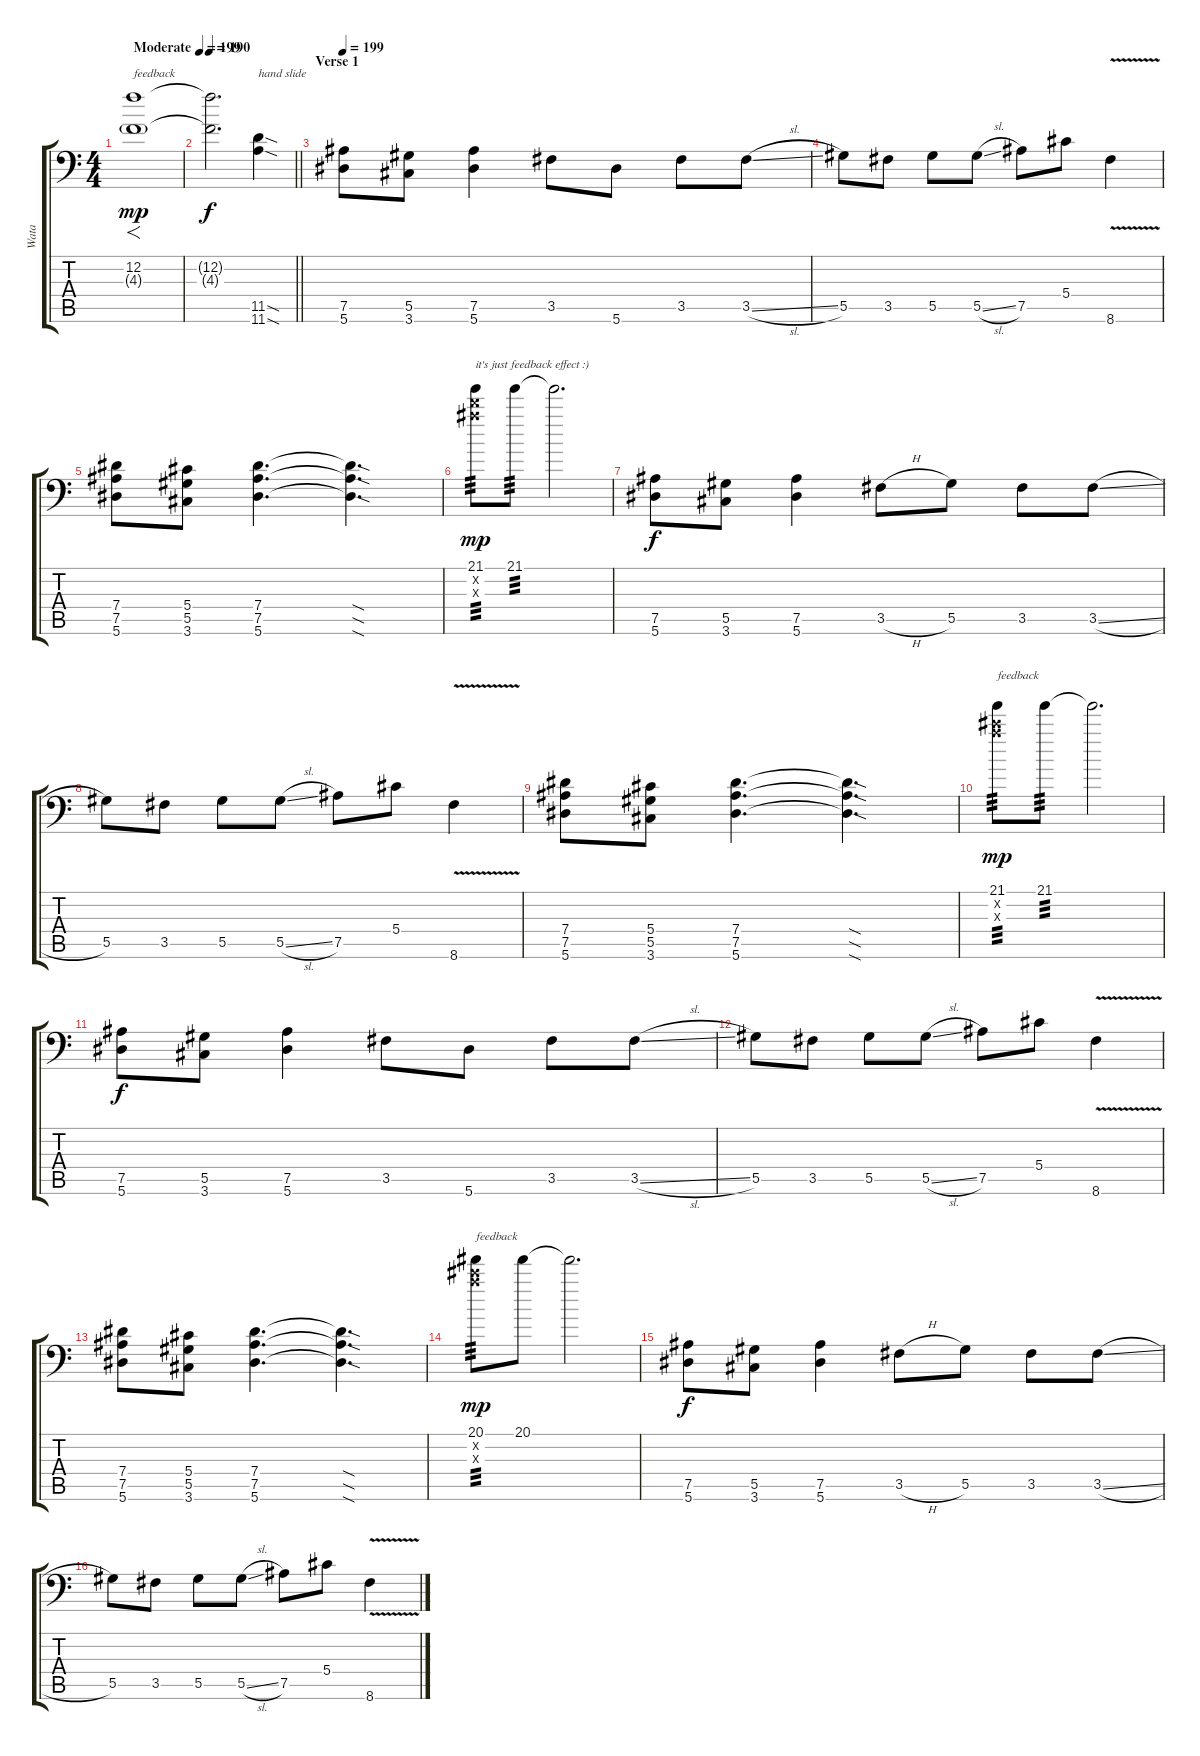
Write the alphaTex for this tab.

\track ("Wata" "Wata") {instrument distortionguitar}
\staff {score tabs}
\tuning (Bb3 F3 Db3 Ab2 Eb2 Bb1) {hide}
\ts (4 4)
\tempo (199 "Moderate")
\clef f4
\ks c
(12.2 4.3{g}).1{f txt "feedback" dy mp instrument guitarharmonics} |
\tempo 190
\barLineRight lightlight
(12.2{t} 4.3{t}).2{d dy f} (11.5{sod} 11.6{sod}).4{txt "hand slide" instrument distortionguitar} |
\section ("" "Verse 1")
\tempo 199
(7.5 5.6).8{instrument distortionguitar} (5.5 3.6).8 (7.5 5.6).4 3.5.8 5.6.8 3.5.8 3.5{sl}.8 |
5.5.8 3.5.8 5.5.8 5.5{sl}.8 7.5.8 5.4.8 8.6{v}.4 |
(7.4 7.5 5.6).8 (5.4 5.5 3.6).8 (7.4 7.5 5.6).4{d} (7.4{sod t} 7.5{sod t} 5.6{sod t}).4{d} |
(21.1 21.2{x} 21.3{x}).8{txt "it's just feedback effect :)" tp 3 dy mp instrument guitarharmonics} 21.1.8{tp 3} 21.1{t}.2{d} |
(7.5 5.6).8{dy f instrument distortionguitar} (5.5 3.6).8 (7.5 5.6).4 3.5{h}.8 5.5.8 3.5.8 3.5{sl}.8 |
5.5.8 3.5.8 5.5.8 5.5{sl}.8 7.5.8 5.4.8 8.6{v}.4 |
(7.4 7.5 5.6).8 (5.4 5.5 3.6).8 (7.4 7.5 5.6).4{d} (7.4{sod t} 7.5{sod t} 5.6{sod t}).4{d} |
(21.1 20.2{x} 20.3{x}).8{txt "feedback" tp 3 dy mp instrument guitarharmonics} 21.1.8{tp 3} 21.1{t}.2{d} |
(7.5 5.6).8{dy f instrument distortionguitar} (5.5 3.6).8 (7.5 5.6).4 3.5.8 5.6.8 3.5.8 3.5{sl}.8 |
5.5.8 3.5.8 5.5.8 5.5{sl}.8 7.5.8 5.4.8 8.6{v}.4 |
(7.4 7.5 5.6).8 (5.4 5.5 3.6).8 (7.4 7.5 5.6).4{d} (7.4{sod t} 7.5{sod t} 5.6{sod t}).4{d} |
(20.1 20.2{x} 20.3{x}).8{txt "feedback" tp 3 dy mp instrument guitarharmonics} 20.1.8 20.1{t}.2{d} |
(7.5 5.6).8{dy f instrument distortionguitar} (5.5 3.6).8 (7.5 5.6).4 3.5{h}.8 5.5.8 3.5.8 3.5{sl}.8 |
5.5.8 3.5.8 5.5.8 5.5{sl}.8 7.5.8 5.4.8 8.6{v}.4
